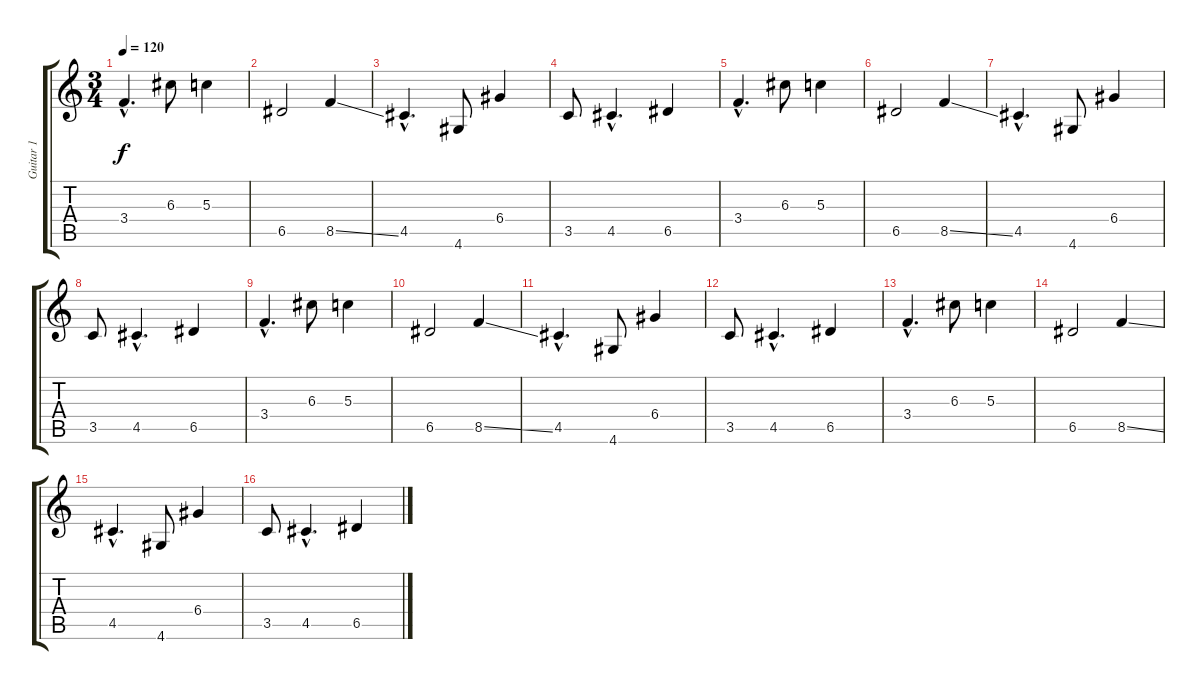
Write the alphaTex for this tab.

\track ("Guitar 1" "Guitar 1") {instrument distortionguitar}
\staff {score tabs}
\tuning (E4 B3 G3 D3 A2 E2) {hide}
\ts (3 4)
\tempo 120
\clef g2
\ks c
3.4{hac}.4{d dy f volume 13 instrument distortionguitar} 6.3.8 5.3.4 |
6.5.2 8.5{ss}.4 |
4.5{hac}.4{d} 4.6.8 6.4.4 |
3.5.8 4.5{hac}.4{d} 6.5.4 |
3.4{hac}.4{d} 6.3.8 5.3.4 |
6.5.2 8.5{ss}.4 |
4.5{hac}.4{d} 4.6.8 6.4.4 |
3.5.8 4.5{hac}.4{d} 6.5.4 |
3.4{hac}.4{d} 6.3.8 5.3.4 |
6.5.2 8.5{ss}.4 |
4.5{hac}.4{d} 4.6.8 6.4.4 |
3.5.8 4.5{hac}.4{d} 6.5.4 |
3.4{hac}.4{d} 6.3.8 5.3.4 |
6.5.2 8.5{ss}.4 |
4.5{hac}.4{d} 4.6.8 6.4.4 |
3.5.8 4.5{hac}.4{d} 6.5.4
